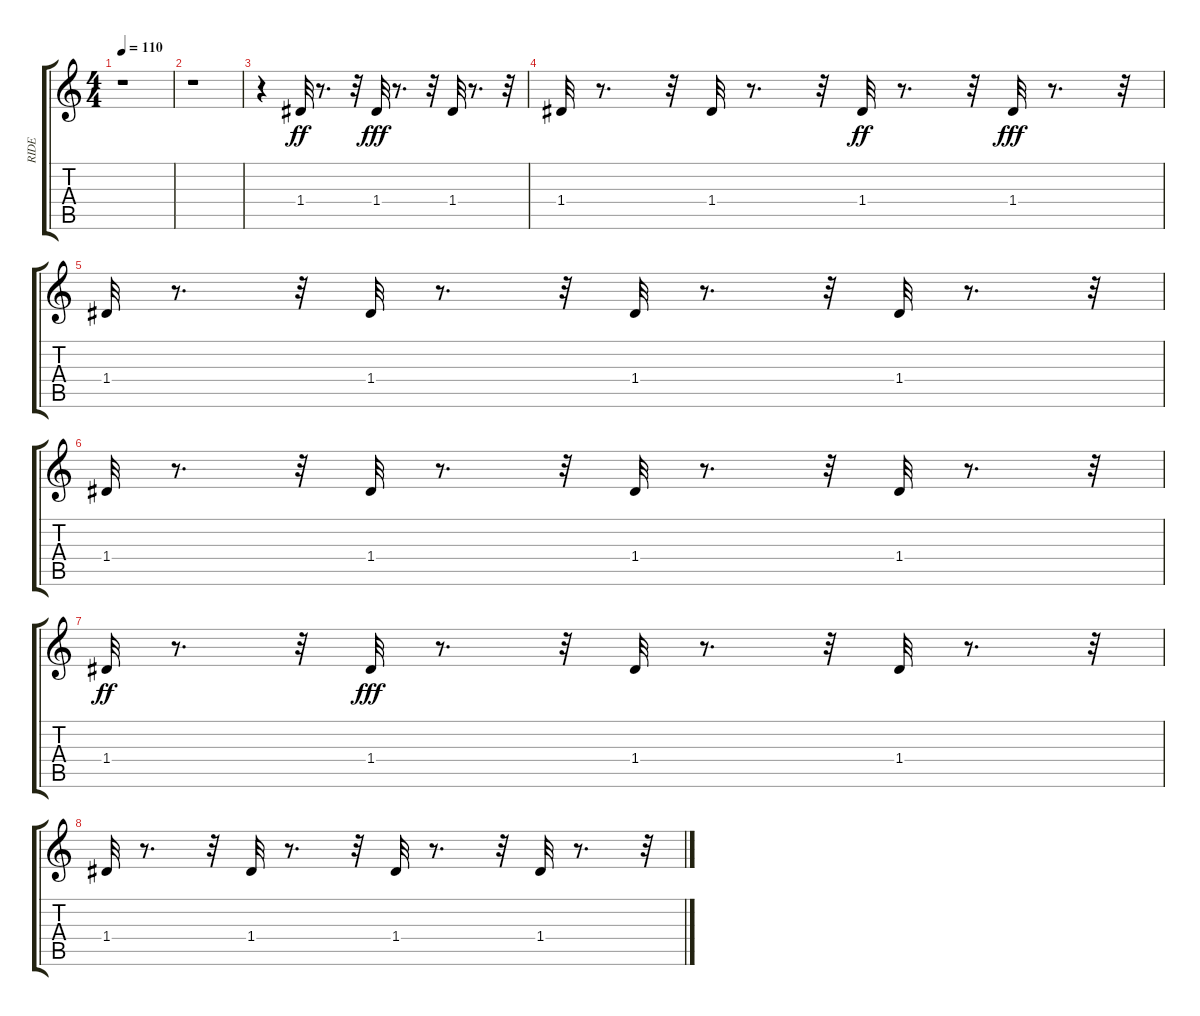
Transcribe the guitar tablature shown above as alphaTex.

\track ("RIDE" "RIDE") {instrument acousticguitarsteel}
\staff {score tabs}
\tuning (E4 B3 G3 D3 A2 E2) {hide}
\ts (4 4)
\tempo 110
\clef g2
\ks c
r.1{dy ff} |
r.1 |
r.4 1.4.32 r.8{d} r.32 1.4.32{dy fff} r.8{d} r.32 1.4.32 r.8{d} r.32 |
1.4.32 r.8{d} r.32 1.4.32 r.8{d} r.32 1.4.32{dy ff} r.8{d} r.32 1.4.32{dy fff} r.8{d} r.32 |
1.4.32 r.8{d} r.32 1.4.32 r.8{d} r.32 1.4.32 r.8{d} r.32 1.4.32 r.8{d} r.32 |
1.4.32 r.8{d} r.32 1.4.32 r.8{d} r.32 1.4.32 r.8{d} r.32 1.4.32 r.8{d} r.32 |
1.4.32{dy ff} r.8{d} r.32 1.4.32{dy fff} r.8{d} r.32 1.4.32 r.8{d} r.32 1.4.32 r.8{d} r.32 |
1.4.32 r.8{d} r.32 1.4.32 r.8{d} r.32 1.4.32 r.8{d} r.32 1.4.32 r.8{d} r.32
